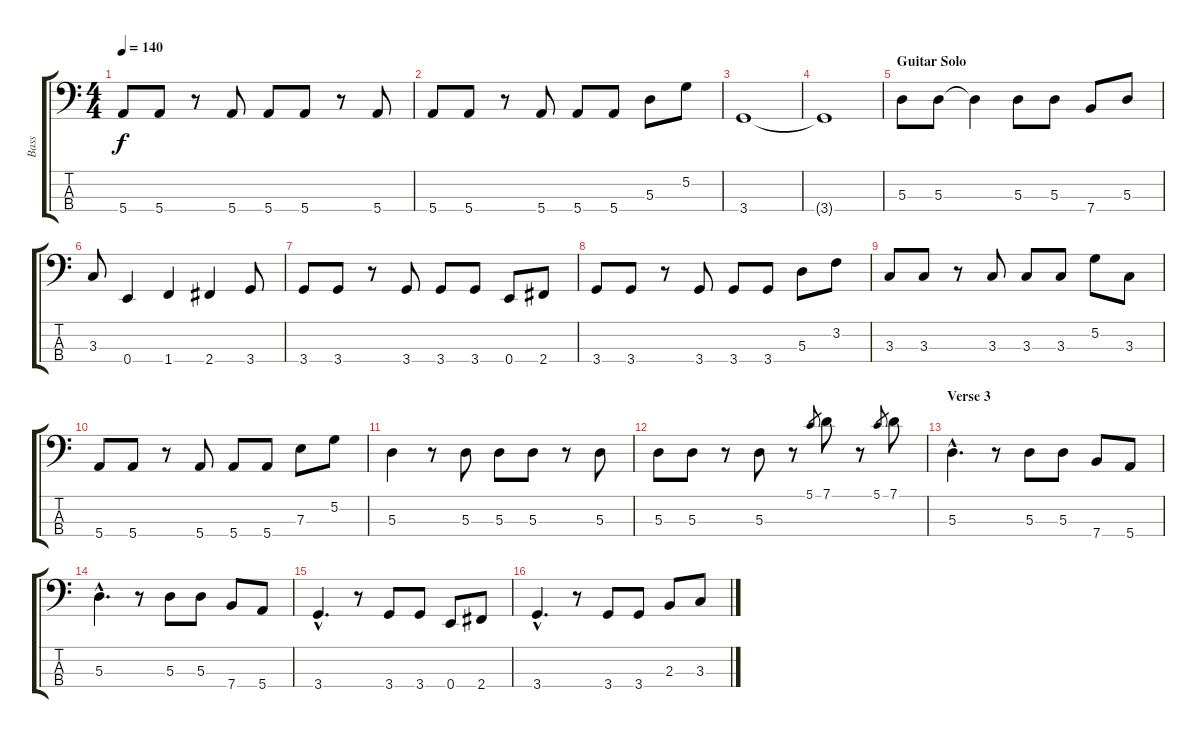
\track ("Bass" "Bass") {instrument electricbasspick}
\staff {score tabs}
\tuning (G2 D2 A1 E1) {hide}
\ts (4 4)
\tempo 140
\clef f4
\ks c
5.4.8{dy f} 5.4.8 r.8 5.4.8 5.4.8 5.4.8 r.8 5.4.8 |
5.4.8 5.4.8 r.8 5.4.8 5.4.8 5.4.8 5.3.8 5.2.8 |
3.4.1 |
3.4{t}.1 |
\section ("" "Guitar Solo")
5.3.8 5.3.8 5.3{t}.4 5.3.8 5.3.8 7.4.8 5.3.8 |
3.3.8 0.4.4 1.4.4 2.4.4 3.4.8 |
3.4.8 3.4.8 r.8 3.4.8 3.4.8 3.4.8 0.4.8 2.4.8 |
3.4.8 3.4.8 r.8 3.4.8 3.4.8 3.4.8 5.3.8 3.2.8 |
3.3.8 3.3.8 r.8 3.3.8 3.3.8 3.3.8 5.2.8 3.3.8 |
5.4.8 5.4.8 r.8 5.4.8 5.4.8 5.4.8 7.3.8 5.2.8 |
5.3.4 r.8 5.3.8 5.3.8 5.3.8 r.8 5.3.8 |
5.3.8 5.3.8 r.8 5.3.8 r.8 5.1.8{gr} 7.1.8 r.8 5.1.8{gr} 7.1.8 |
\section ("" "Verse 3")
5.3{hac}.4{d} r.8 5.3.8 5.3.8 7.4.8 5.4.8 |
5.3{hac}.4{d} r.8 5.3.8 5.3.8 7.4.8 5.4.8 |
3.4{hac}.4{d} r.8 3.4.8 3.4.8 0.4.8 2.4.8 |
3.4{hac}.4{d} r.8 3.4.8 3.4.8 2.3.8 3.3.8
